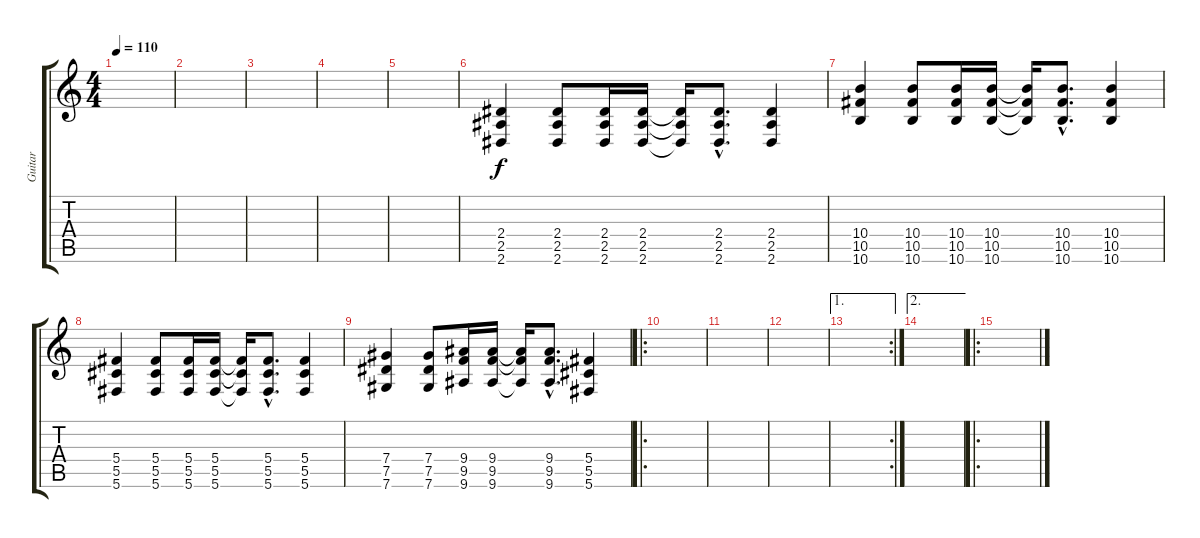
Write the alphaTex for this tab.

\track ("Guitar " "Guitar ") {instrument distortionguitar}
\staff {score tabs}
\tuning (Eb4 Bb3 Gb3 Db3 Ab2 Db2) {hide}
\ts (4 4)
\tempo 110
\clef g2
\ks c
|
|
|
|
|
(2.4 2.5 2.6).4 (2.4 2.5 2.6).8 (2.4 2.5 2.6).16 (2.4 2.5 2.6).16 (2.4{t} 2.5{t} 2.6{t}).16 (2.4{hac} 2.5{hac} 2.6{hac}).8{d} (2.4 2.5 2.6).4 |
(10.4 10.5 10.6).4 (10.4 10.5 10.6).8 (10.4 10.5 10.6).16 (10.4 10.5 10.6).16 (10.4{t} 10.5{t} 10.6{t}).16 (10.4{hac} 10.5{hac} 10.6{hac}).8{d} (10.4 10.5 10.6).4 |
(5.4 5.5 5.6).4 (5.4 5.5 5.6).8 (5.4 5.5 5.6).16 (5.4 5.5 5.6).16 (5.4{t} 5.5{t} 5.6{t}).16 (5.4{hac} 5.5{hac} 5.6{hac}).8{d} (5.4 5.5 5.6).4 |
(7.4 7.5 7.6).4 (7.4 7.5 7.6).8 (9.4 9.5 9.6).16 (9.4 9.5 9.6).16 (9.4{t} 9.5{t} 9.6{t}).16 (9.4{hac} 9.5{hac} 9.6{hac}).8{d} (5.4 5.5 5.6).4 |
\ro
|
|
|
\ae 1
\rc 2
|
\ae 2
|
\ro
